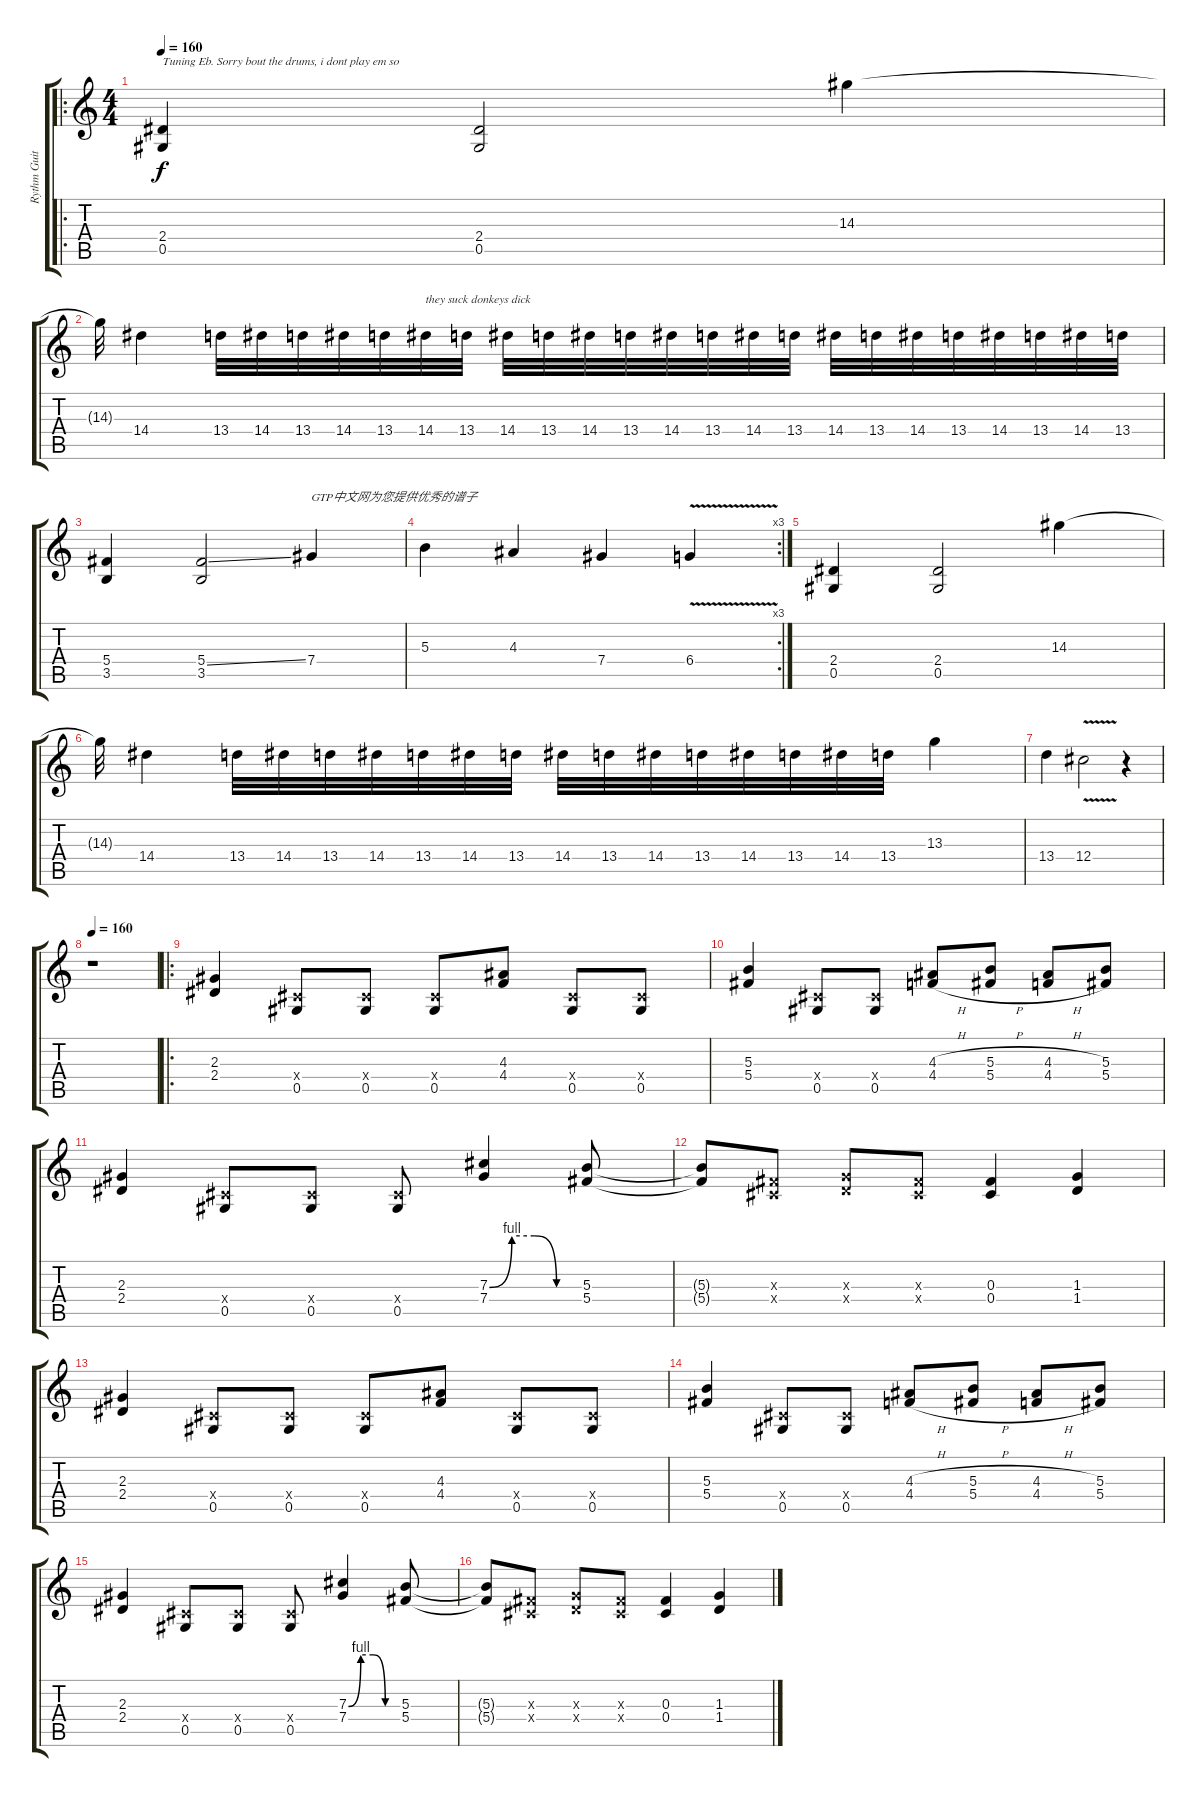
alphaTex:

\track ("Rythm Guitar" "Rythm Guit") {instrument distortionguitar}
\staff {score tabs}
\tuning (Eb4 Bb3 Gb3 Db3 Ab2 Eb2) {hide}
\ro
\ts (4 4)
\tempo 160
\clef g2
\ks c
(2.4 0.5).4{txt "Tuning Eb. Sorry bout the drums, i dont play em so" dy f instrument distortionguitar} (2.4 0.5).2 14.3.4 |
14.3{t}.32 14.4.4 13.4.32 14.4.32 13.4.32 14.4.32 13.4.32 14.4.32{txt "they suck donkeys dick"} 13.4.32 14.4.32 13.4.32 14.4.32 13.4.32 14.4.32 13.4.32 14.4.32 13.4.32 14.4.32 13.4.32 14.4.32 13.4.32 14.4.32 13.4.32 14.4.32 13.4.32 |
(5.4 3.5).4 (5.4{ss} 3.5).2 7.4.4{txt "GTP中文网为您提供优秀的谱子"} |
\rc 3
5.3.4 4.3.4 7.4.4 6.4{v}.4 |
(2.4 0.5).4 (2.4 0.5).2 14.3.4 |
14.3{t}.32 14.4.4 13.4.32 14.4.32 13.4.32 14.4.32 13.4.32 14.4.32 13.4.32 14.4.32 13.4.32 14.4.32 13.4.32 14.4.32 13.4.32 14.4.32 13.4.32 13.3.4 |
13.4.4 12.4{v}.2 r.4 |
\tempo 160
r.1 |
\ro
(2.3 2.4).4 (0.4{x} 0.5).8 (0.4{x} 0.5).8 (0.4{x} 0.5).8 (4.3 4.4).8 (0.4{x} 0.5).8 (0.4{x} 0.5).8 |
(5.3 5.4).4 (0.4{x} 0.5).8 (0.4{x} 0.5).8 (4.3{h} 4.4{h}).8 (5.3{h} 5.4{h}).8 (4.3{h} 4.4{h}).8 (5.3 5.4).8 |
(2.3 2.4).4 (0.4{x} 0.5).8 (0.4{x} 0.5).8 (0.4{x} 0.5).8 (7.3{be (custom 0 0 15 4 30 4 45 0 60 0)} 7.4).4 (5.3 5.4).8 |
(5.3{t} 5.4{t}).8 (0.3{x} 0.4{x}).8 (1.3{x} 1.4{x}).8 (0.3{x} 0.4{x}).8 (0.3 0.4).4 (1.3 1.4).4 |
(2.3 2.4).4 (0.4{x} 0.5).8 (0.4{x} 0.5).8 (0.4{x} 0.5).8 (4.3 4.4).8 (0.4{x} 0.5).8 (0.4{x} 0.5).8 |
(5.3 5.4).4 (0.4{x} 0.5).8 (0.4{x} 0.5).8 (4.3{h} 4.4{h}).8 (5.3{h} 5.4{h}).8 (4.3{h} 4.4{h}).8 (5.3 5.4).8 |
(2.3 2.4).4 (0.4{x} 0.5).8 (0.4{x} 0.5).8 (0.4{x} 0.5).8 (7.3{be (custom 0 0 15 4 30 4 45 0 60 0)} 7.4).4 (5.3 5.4).8 |
(5.3{t} 5.4{t}).8 (0.3{x} 0.4{x}).8 (1.3{x} 1.4{x}).8 (0.3{x} 0.4{x}).8 (0.3 0.4).4 (1.3 1.4).4
